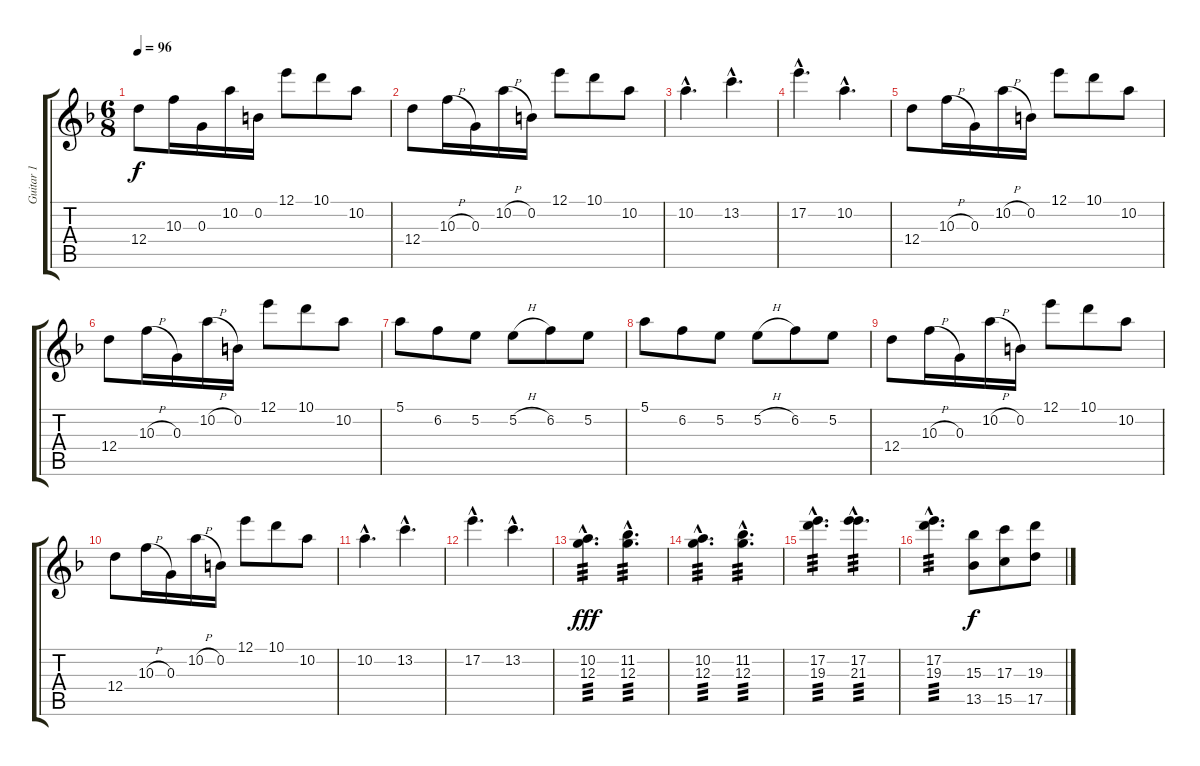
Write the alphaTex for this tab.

\track ("Guitar 1" "Guitar 1") {instrument distortionguitar}
\staff {score tabs}
\tuning (E4 B3 G3 D3 A2 D2) {hide}
\ts (6 8)
\tempo 96
\clef g2
\ks f
12.4.8{dy f} 10.3.16 0.3.16 10.2.16 0.2.16 12.1.8 10.1.8 10.2.8 |
12.4.8 10.3{h}.16 0.3.16 10.2{h}.16 0.2.16 12.1.8 10.1.8 10.2.8 |
10.2{hac}.4{d} 13.2{hac}.4{d} |
17.2{hac}.4{d} 10.2{hac}.4{d} |
12.4.8 10.3{h}.16 0.3.16 10.2{h}.16 0.2.16 12.1.8 10.1.8 10.2.8 |
12.4.8 10.3{h}.16 0.3.16 10.2{h}.16 0.2.16 12.1.8 10.1.8 10.2.8 |
5.1.8 6.2.8 5.2.8 5.2{h}.8 6.2.8 5.2.8 |
5.1.8 6.2.8 5.2.8 5.2{h}.8 6.2.8 5.2.8 |
12.4.8 10.3{h}.16 0.3.16 10.2{h}.16 0.2.16 12.1.8 10.1.8 10.2.8 |
12.4.8 10.3{h}.16 0.3.16 10.2{h}.16 0.2.16 12.1.8 10.1.8 10.2.8 |
10.2{hac}.4{d} 13.2{hac}.4{d} |
17.2{hac}.4{d} 13.2{hac}.4{d} |
(10.2{hac} 12.3{hac}).4{d tp 3 dy fff} (11.2{hac} 12.3{hac}).4{d tp 3} |
(10.2{hac} 12.3{hac}).4{d tp 3} (11.2{hac} 12.3{hac}).4{d tp 3} |
(17.2{hac} 19.3{hac}).4{d tp 3} (17.2{hac} 21.3{hac}).4{d tp 3} |
(17.2{hac} 19.3{hac}).4{d tp 3} (15.3 13.5).8{dy f} (17.3 15.5).8 (19.3 17.5).8
